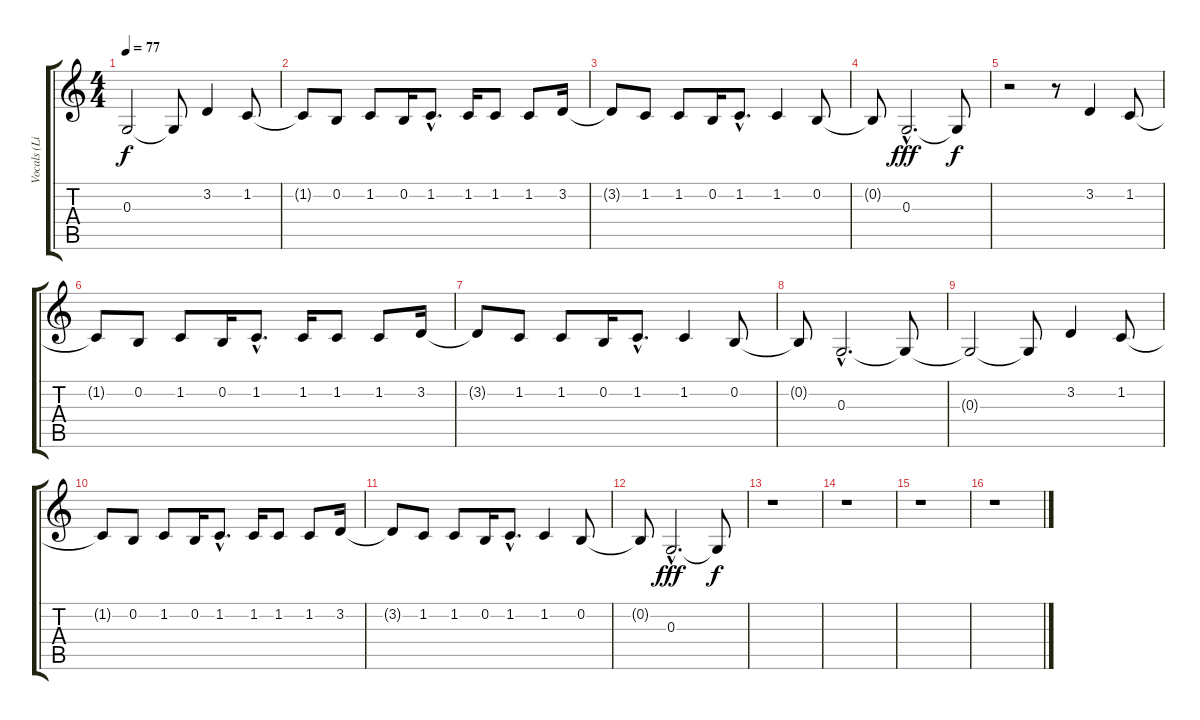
\track ("Vocals (Liam)" "Vocals (Li") {instrument tenorsax}
\staff {score tabs}
\tuning (E4 B3 G3 D3 A2 E2) {hide}
\ts (4 4)
\tempo 77
\clef g2
\ks c
0.3{t}.2{dy f} 0.3{t}.8 3.2.4 1.2.8 |
1.2{t}.8 0.2.8 1.2.8 0.2.16 1.2{hac}.8{d} 1.2.16 1.2.8 1.2.8 3.2.16 |
3.2{t}.8 1.2.8 1.2.8 0.2.16 1.2{hac}.8{d} 1.2.4 0.2.8 |
0.2{t}.8 0.3{hac}.2{d dy fff} 0.3{t}.8{dy f} |
r.2 r.8 3.2.4 1.2.8 |
1.2{t}.8 0.2.8 1.2.8 0.2.16 1.2{hac}.8{d} 1.2.16 1.2.8 1.2.8 3.2.16 |
3.2{t}.8 1.2.8 1.2.8 0.2.16 1.2{hac}.8{d} 1.2.4 0.2.8 |
0.2{t}.8 0.3{hac}.2{d} 0.3{t}.8 |
0.3{t}.2 0.3{t}.8 3.2.4 1.2.8 |
1.2{t}.8 0.2.8 1.2.8 0.2.16 1.2{hac}.8{d} 1.2.16 1.2.8 1.2.8 3.2.16 |
3.2{t}.8 1.2.8 1.2.8 0.2.16 1.2{hac}.8{d} 1.2.4 0.2.8 |
0.2{t}.8 0.3{hac}.2{d dy fff} 0.3{t}.8{dy f} |
r.1 |
r.1 |
r.1 |
r.1
